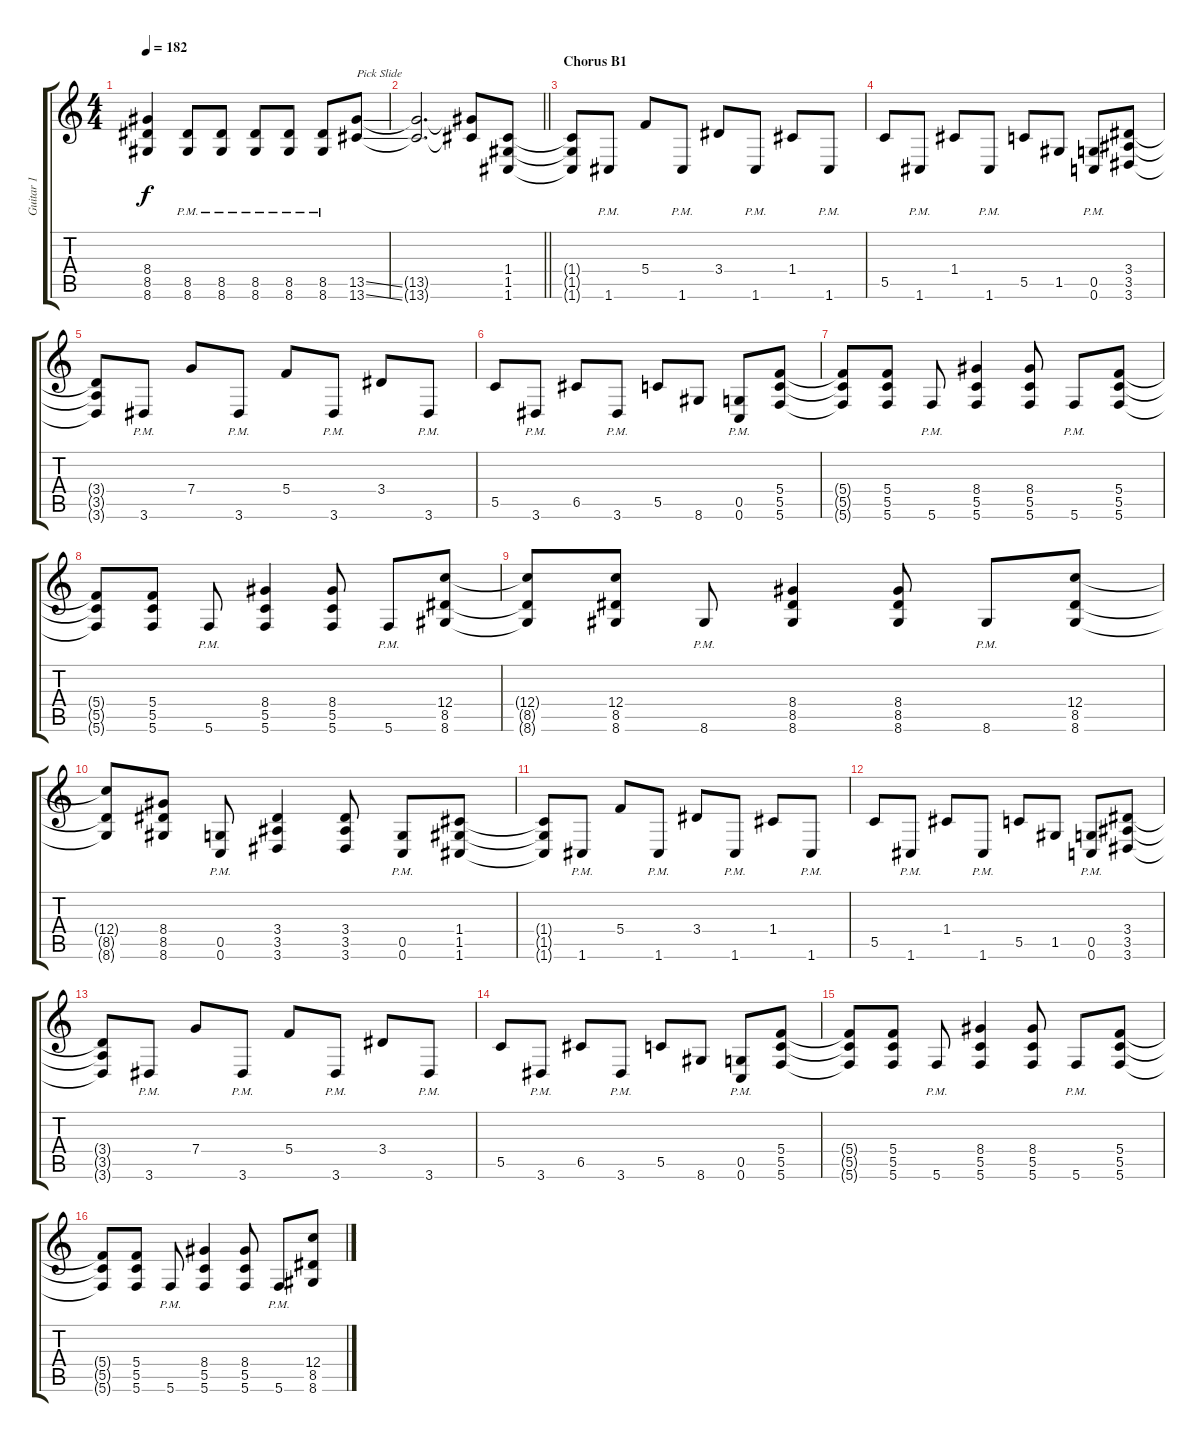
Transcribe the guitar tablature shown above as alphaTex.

\track ("Guitar 1" "Guitar 1") {instrument distortionguitar}
\staff {score tabs}
\tuning (D4 A3 F3 C3 G2 C2) {hide}
\ts (4 4)
\tempo 182
\clef g2
\ks c
(8.4{t} 8.5{t} 8.6{t}).4{dy f} (8.5 8.6{pm}).8 (8.5 8.6{pm}).8 (8.5 8.6{pm}).8 (8.5 8.6{pm}).8 (8.5 8.6{pm}).8 (13.5{ss} 13.6{ss}).8{txt "Pick Slide"} |
\barLineRight lightlight
(13.5{t} 13.6{t}).2{d} (13.5{t} 13.6{t}).8 (1.4 1.5 1.6).8 |
\section ("" "Chorus B1")
(1.4{t} 1.5{t} 1.6{t}).8 1.6{pm}.8 5.4.8 1.6{pm}.8 3.4.8 1.6{pm}.8 1.4.8 1.6{pm}.8 |
5.5.8 1.6{pm}.8 1.4.8 1.6{pm}.8 5.5.8 1.5.8 (0.5{pm} 0.6{pm}).8 (3.4 3.5 3.6).8 |
(3.4{t} 3.5{t} 3.6{t}).8 3.6{pm}.8 7.4.8 3.6{pm}.8 5.4.8 3.6{pm}.8 3.4.8 3.6{pm}.8 |
5.5.8 3.6{pm}.8 6.5.8 3.6{pm}.8 5.5.8 8.6.8 (0.5{pm} 0.6{pm}).8 (5.4 5.5 5.6).8 |
(5.4{t} 5.5{t} 5.6{t}).8 (5.4 5.5 5.6).8 5.6{pm}.8 (8.4 5.5 5.6).4 (8.4 5.5 5.6).8 5.6{pm}.8 (5.4 5.5 5.6).8 |
(5.4{t} 5.5{t} 5.6{t}).8 (5.4 5.5 5.6).8 5.6{pm}.8 (8.4 5.5 5.6).4 (8.4 5.5 5.6).8 5.6{pm}.8 (12.4 8.5 8.6).8 |
(12.4{t} 8.5{t} 8.6{t}).8 (12.4 8.5 8.6).8 8.6{pm}.8 (8.4 8.5 8.6).4 (8.4 8.5 8.6).8 8.6{pm}.8 (12.4 8.5 8.6).8 |
(12.4{t} 8.5{t} 8.6{t}).8 (8.4 8.5 8.6).8 (0.5{pm} 0.6{pm}).8 (3.4 3.5 3.6).4 (3.4 3.5 3.6).8 (0.5{pm} 0.6{pm}).8 (1.4 1.5 1.6).8 |
(1.4{t} 1.5{t} 1.6{t}).8 1.6{pm}.8 5.4.8 1.6{pm}.8 3.4.8 1.6{pm}.8 1.4.8 1.6{pm}.8 |
5.5.8 1.6{pm}.8 1.4.8 1.6{pm}.8 5.5.8 1.5.8 (0.5{pm} 0.6{pm}).8 (3.4 3.5 3.6).8 |
(3.4{t} 3.5{t} 3.6{t}).8 3.6{pm}.8 7.4.8 3.6{pm}.8 5.4.8 3.6{pm}.8 3.4.8 3.6{pm}.8 |
5.5.8 3.6{pm}.8 6.5.8 3.6{pm}.8 5.5.8 8.6.8 (0.5{pm} 0.6{pm}).8 (5.4 5.5 5.6).8 |
(5.4{t} 5.5{t} 5.6{t}).8 (5.4 5.5 5.6).8 5.6{pm}.8 (8.4 5.5 5.6).4 (8.4 5.5 5.6).8 5.6{pm}.8 (5.4 5.5 5.6).8 |
(5.4{t} 5.5{t} 5.6{t}).8 (5.4 5.5 5.6).8 5.6{pm}.8 (8.4 5.5 5.6).4 (8.4 5.5 5.6).8 5.6{pm}.8 (12.4 8.5 8.6).8
